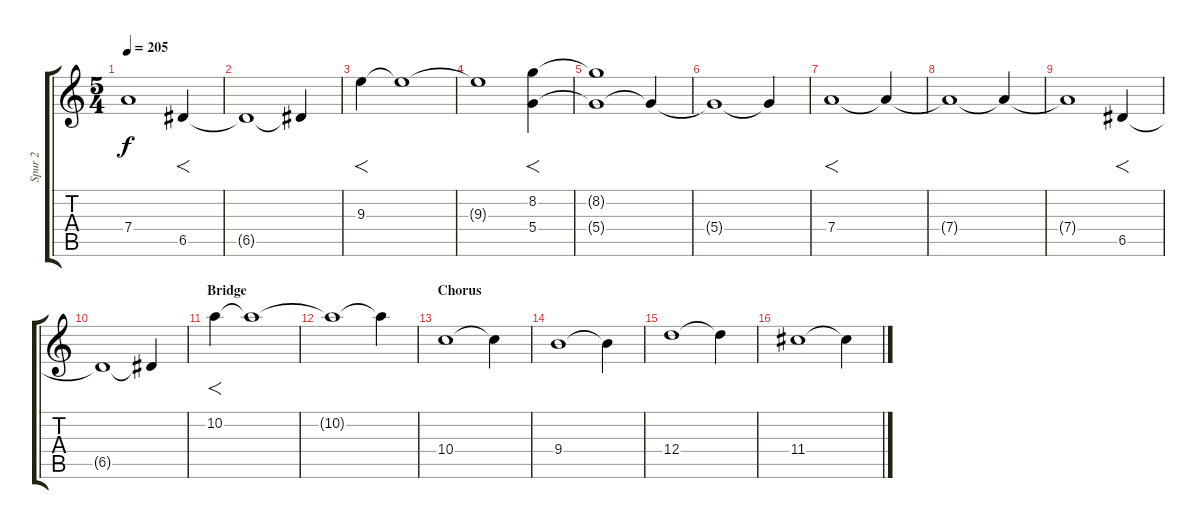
\track ("Spur 2" "Spur 2") {instrument distortionguitar}
\staff {score tabs}
\tuning (E4 B3 G3 D3 A2 E2) {hide}
\ts (5 4)
\tempo 205
\clef g2
\ks c
7.4{t}.1{dy f} 6.5.4{f} |
6.5{t}.1 6.5{t}.4 |
9.3.4{f} 9.3{t}.1 |
9.3{t}.1 (8.2 5.4).4{f} |
(8.2{t} 5.4{t}).1 5.4{t}.4 |
5.4{t}.1 5.4{t}.4 |
7.4.1{f} 7.4{t}.4 |
7.4{t}.1 7.4{t}.4 |
7.4{t}.1 6.5.4{f} |
6.5{t}.1 6.5{t}.4 |
\section ("" "Bridge")
10.2.4{f} 10.2{t}.1 |
10.2{t}.1 10.2{t}.4 |
\section ("" "Chorus")
10.4.1 10.4{t}.4 |
9.4.1 9.4{t}.4 |
12.4.1 12.4{t}.4 |
11.4.1 11.4{t}.4
